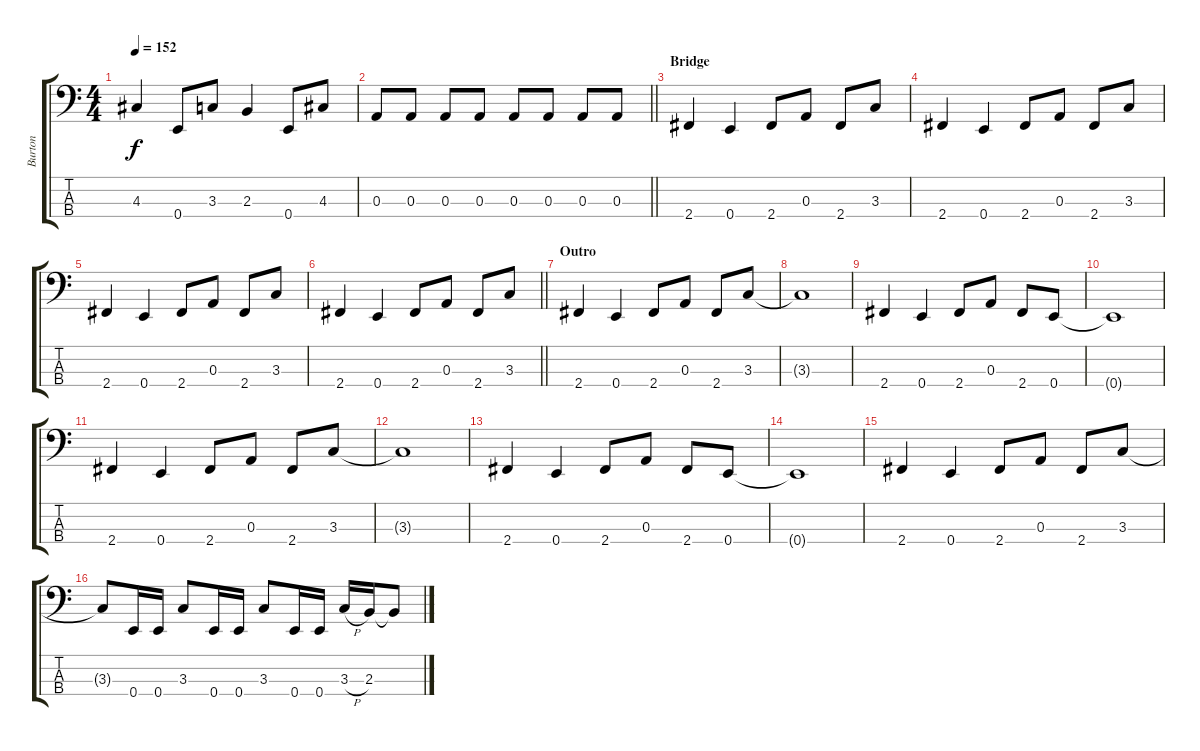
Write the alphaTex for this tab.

\track ("Burton" "Burton") {instrument electricbassfinger}
\staff {score tabs}
\tuning (G2 D2 A1 E1) {hide}
\ts (4 4)
\tempo 152
\clef f4
\ks c
4.3.4{dy f} 0.4.8 3.3.8 2.3.4 0.4.8 4.3.8 |
\barLineRight lightlight
0.3.8 0.3.8 0.3.8 0.3.8 0.3.8 0.3.8 0.3.8 0.3.8 |
\section ("" "Bridge")
2.4.4 0.4.4 2.4.8 0.3.8 2.4.8 3.3.8 |
2.4.4 0.4.4 2.4.8 0.3.8 2.4.8 3.3.8 |
2.4.4 0.4.4 2.4.8 0.3.8 2.4.8 3.3.8 |
\barLineRight lightlight
2.4.4 0.4.4 2.4.8 0.3.8 2.4.8 3.3.8 |
\section ("" "Outro")
2.4.4 0.4.4 2.4.8 0.3.8 2.4.8 3.3.8 |
3.3{t}.1 |
2.4.4 0.4.4 2.4.8 0.3.8 2.4.8 0.4.8 |
0.4{t}.1 |
2.4.4 0.4.4 2.4.8 0.3.8 2.4.8 3.3.8 |
3.3{t}.1 |
2.4.4 0.4.4 2.4.8 0.3.8 2.4.8 0.4.8 |
0.4{t}.1 |
2.4.4 0.4.4 2.4.8 0.3.8 2.4.8 3.3.8 |
3.3{t}.8 0.4.16 0.4.16 3.3.8 0.4.16 0.4.16 3.3.8 0.4.16 0.4.16 3.3{h}.16 2.3.16 2.3{t}.8
